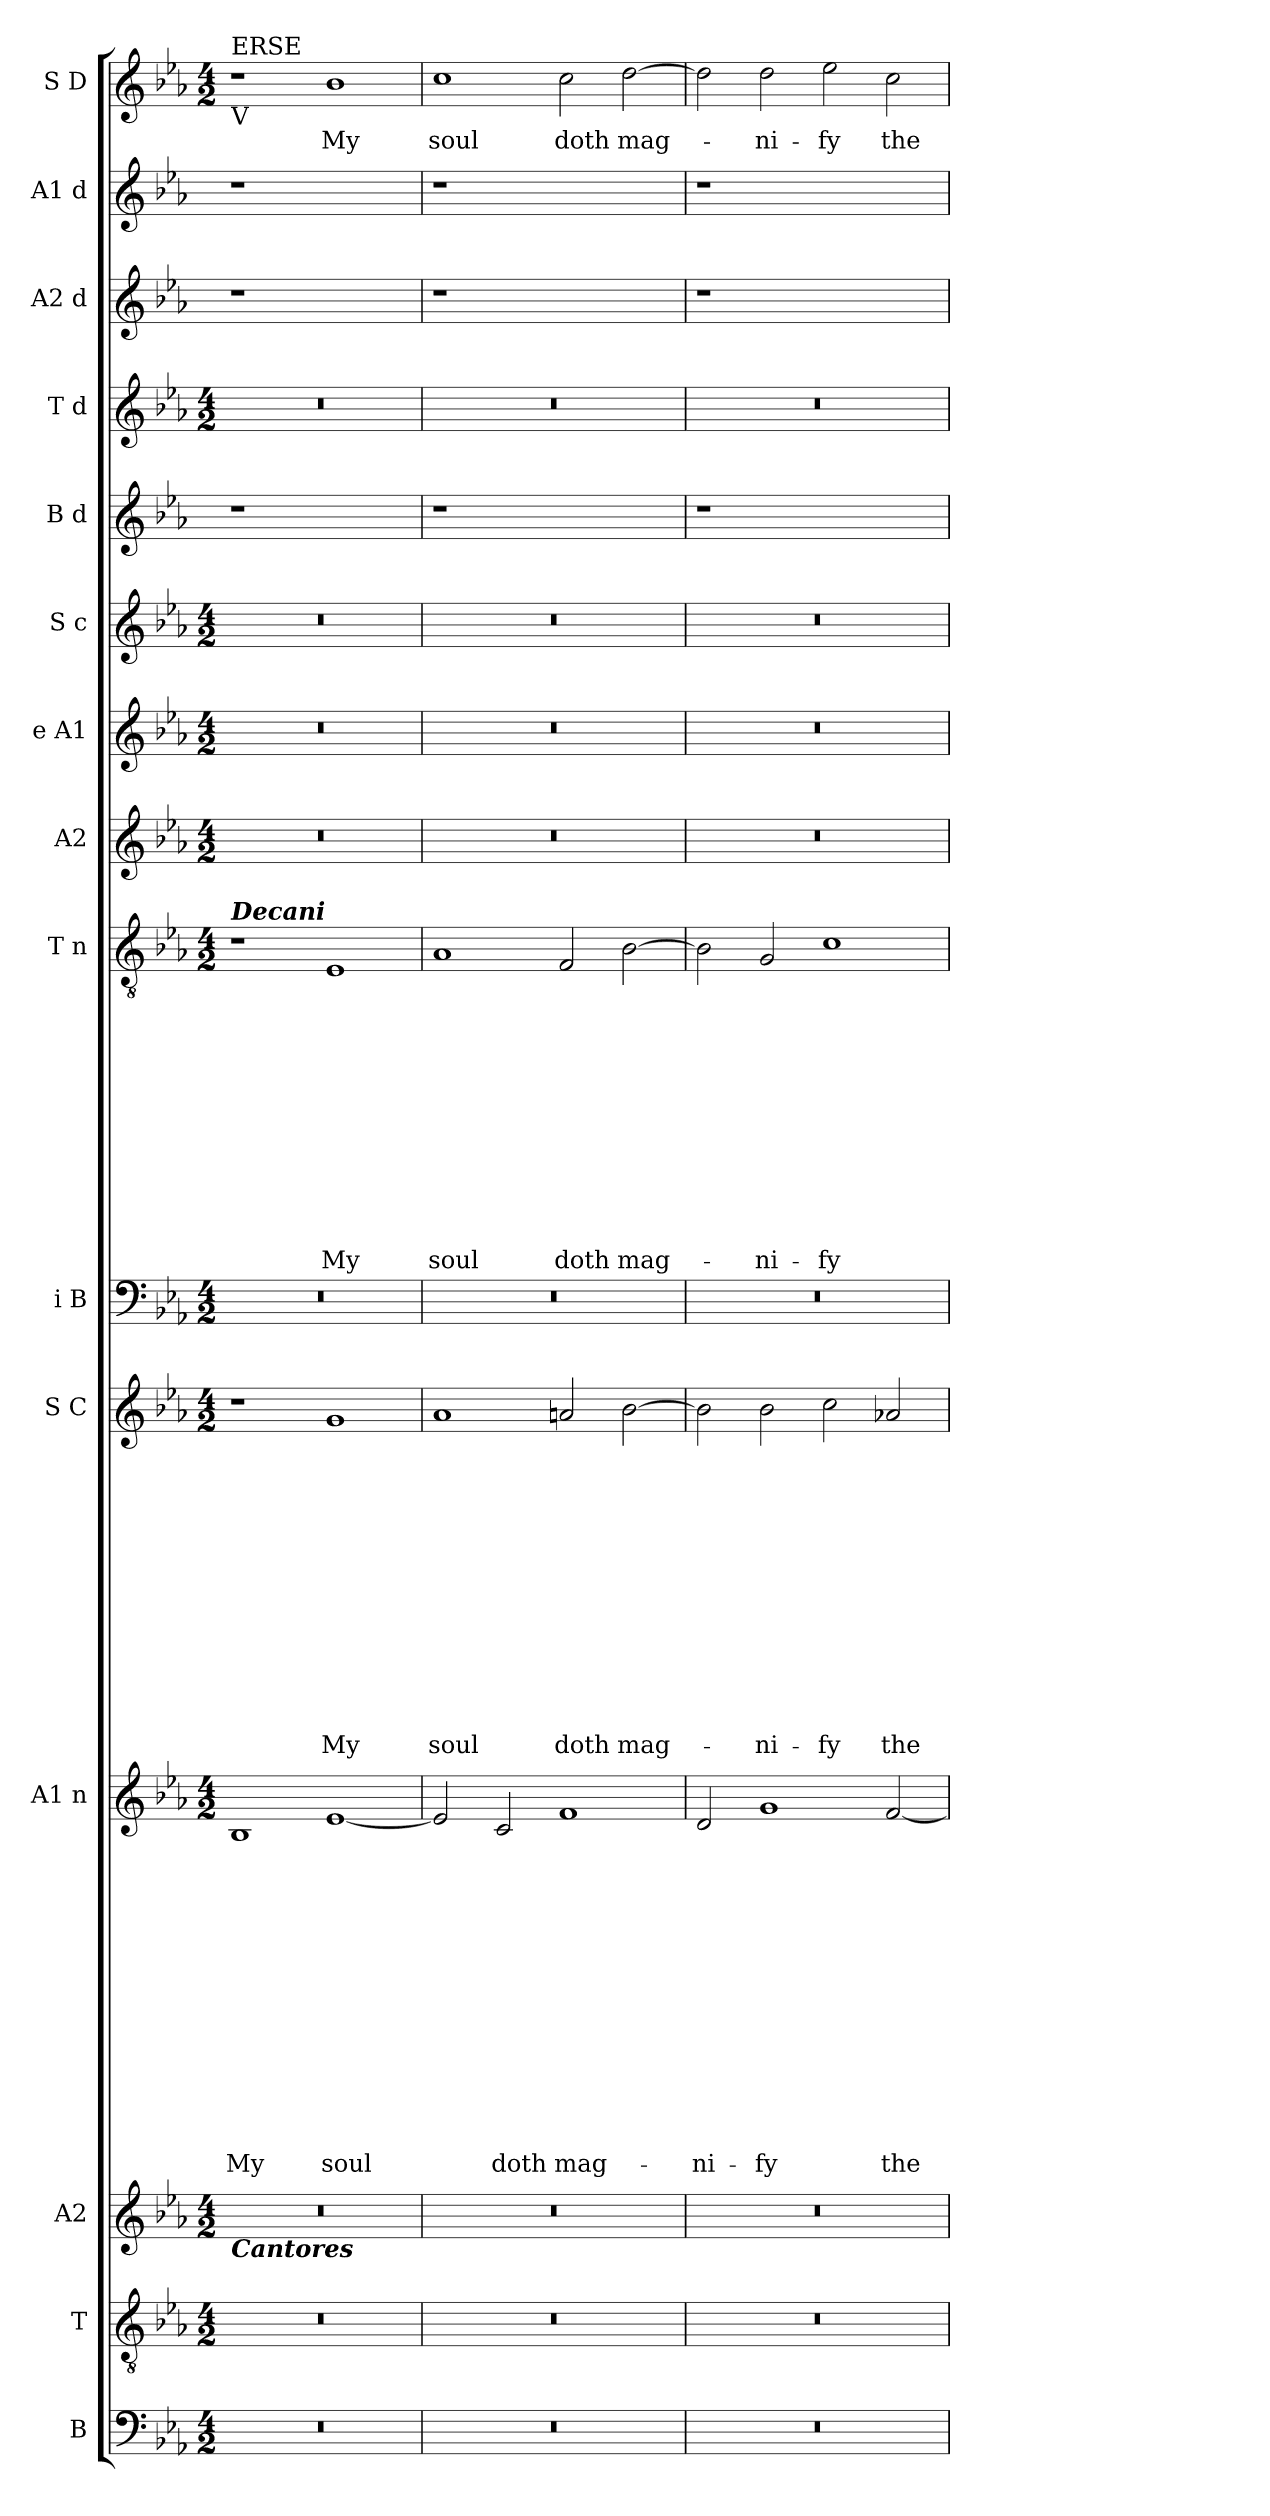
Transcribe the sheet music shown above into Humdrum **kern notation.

**kern	**kern	**kern	**kern	**text	**text	**text	**text	**text	**text	**text	**text	**text	**text	**text	**text	**text	**text	**kern	**text	**text	**text	**text	**text	**text	**text	**text	**text	**text	**text	**text	**text	**kern	**kern	**text	**text	**text	**text	**text	**text	**text	**text	**text	**text	**text	**text	**kern	**kern	**kern	**kern	**kern	**kern	**kern	**kern	**text
*part15	*part14	*part13	*part12	*part12	*part12	*part12	*part12	*part12	*part12	*part12	*part12	*part12	*part12	*part12	*part12	*part12	*part12	*part11	*part11	*part11	*part11	*part11	*part11	*part11	*part11	*part11	*part11	*part11	*part11	*part11	*part11	*part10	*part9	*part9	*part9	*part9	*part9	*part9	*part9	*part9	*part9	*part9	*part9	*part9	*part9	*part8	*part7	*part6	*part5	*part4	*part3	*part2	*part1	*part1
*staff15	*staff14	*staff13	*staff12	*staff12	*staff12	*staff12	*staff12	*staff12	*staff12	*staff12	*staff12	*staff12	*staff12	*staff12	*staff12	*staff12	*staff12	*staff11	*staff11	*staff11	*staff11	*staff11	*staff11	*staff11	*staff11	*staff11	*staff11	*staff11	*staff11	*staff11	*staff11	*staff10	*staff9	*staff9	*staff9	*staff9	*staff9	*staff9	*staff9	*staff9	*staff9	*staff9	*staff9	*staff9	*staff9	*staff8	*staff7	*staff6	*staff5	*staff4	*staff3	*staff2	*staff1	*staff1
*I"B	*I"T	*I"A2	*I"A1 n	*	*	*	*	*	*	*	*	*	*	*	*	*	*	*I"S C	*	*	*	*	*	*	*	*	*	*	*	*	*	*I"i B	*I"T n	*	*	*	*	*	*	*	*	*	*	*	*	*I"A2	*I"e A1	*I"S c	*I"B d	*I"T d	*I"A2 d	*I"A1 d	*I"S D	*
*	*	*	*	*	*	*	*	*	*	*	*	*	*	*	*	*	*	*	*	*	*	*	*	*	*	*	*	*	*	*	*	*	*	*	*	*	*	*	*	*	*	*	*	*	*	*	*	*I'S c	*I'B d	*I'T d	*I'A2 d	*I'A1 d	*I'S d	*
*clefF4	*clefGv2	*clefG2	*clefG2	*	*	*	*	*	*	*	*	*	*	*	*	*	*	*clefG2	*	*	*	*	*	*	*	*	*	*	*	*	*	*clefF4	*clefGv2	*	*	*	*	*	*	*	*	*	*	*	*	*clefG2	*clefG2	*clefG2	*clefG2	*clefG2	*clefG2	*clefG2	*clefG2	*
*k[b-e-a-]	*k[b-e-a-]	*k[b-e-a-]	*k[b-e-a-]	*	*	*	*	*	*	*	*	*	*	*	*	*	*	*k[b-e-a-]	*	*	*	*	*	*	*	*	*	*	*	*	*	*k[b-e-a-]	*k[b-e-a-]	*	*	*	*	*	*	*	*	*	*	*	*	*k[b-e-a-]	*k[b-e-a-]	*k[b-e-a-]	*k[b-e-a-]	*k[b-e-a-]	*k[b-e-a-]	*k[b-e-a-]	*k[b-e-a-]	*
*E-:	*E-:	*E-:	*E-:	*	*	*	*	*	*	*	*	*	*	*	*	*	*	*E-:	*	*	*	*	*	*	*	*	*	*	*	*	*	*E-:	*E-:	*	*	*	*	*	*	*	*	*	*	*	*	*E-:	*E-:	*E-:	*E-:	*E-:	*E-:	*E-:	*E-:	*
*M4/2	*M4/2	*M4/2	*M4/2	*	*	*	*	*	*	*	*	*	*	*	*	*	*	*M4/2	*	*	*	*	*	*	*	*	*	*	*	*	*	*M4/2	*M4/2	*	*	*	*	*	*	*	*	*	*	*	*	*M4/2	*M4/2	*M4/2	*	*M4/2	*	*	*M4/2	*
=1	=1	=1	=1	=1	=1	=1	=1	=1	=1	=1	=1	=1	=1	=1	=1	=1	=1	=1	=1	=1	=1	=1	=1	=1	=1	=1	=1	=1	=1	=1	=1	=1	=1	=1	=1	=1	=1	=1	=1	=1	=1	=1	=1	=1	=1	=1	=1	=1	=1	=1	=1	=1	=1	=1
!	!	!	!	!	!	!	!	!	!	!	!	!	!	!	!	!	!	!	!	!	!	!	!	!	!	!	!	!	!	!	!	!	!	!	!	!	!	!	!	!	!	!	!	!	!	!	!	!	!	!	!	!	!LO:TX:b:t=V	!
!	!	!	!	!	!	!	!	!	!	!	!	!	!	!	!	!	!	!	!	!	!	!	!	!	!	!	!	!	!	!	!	!	!	!	!	!	!	!	!	!	!	!	!	!	!	!	!	!	!	!	!	!	!LO:TX:t=ERSE	!
!	!	!	!	!	!	!	!	!	!	!	!	!	!	!	!	!	!	!	!	!	!	!	!	!	!	!	!	!	!	!	!	!	!LO:TX:a:Bi:t=Decani	!	!	!	!	!	!	!	!	!	!	!	!	!	!	!	!	!	!	!	!	!
!	!	!LO:TX:b:Bi:t=Cantores	!	!	!	!	!	!	!	!	!	!	!	!	!	!	!	!	!	!	!	!	!	!	!	!	!	!	!	!	!	!	!	!	!	!	!	!	!	!	!	!	!	!	!	!	!	!	!	!	!	!	!	!
!LO:N:vis=1	!LO:N:vis=1	!LO:N:vis=1	!	!	!	!	!	!	!	!	!	!	!	!	!	!	!LO:LY:b	!	!	!	!	!	!	!	!	!	!	!	!	!	!	!LO:N:vis=1	!	!	!	!	!	!	!	!	!	!	!	!	!	!LO:N:vis=1	!LO:N:vis=1	!	!	!	!	!	!	!
0r	0r	0r	1B-	.	.	.	.	.	.	.	.	.	.	.	.	.	My	1r	.	.	.	.	.	.	.	.	.	.	.	.	.	0r	1r	.	.	.	.	.	.	.	.	.	.	.	.	0r	0r	0r	1r	0r	1r	1r	1r	.
!	!	!	!	!	!	!	!	!	!	!	!	!	!	!	!	!	!LO:LY:b	!	!	!	!	!	!	!	!	!	!	!	!	!	!LO:LY:b	!	!	!	!	!	!	!	!	!	!	!	!	!	!LO:LY:b	!	!	!	!	!	!	!	!	!LO:LY:b
.	.	.	[<1e-	.	.	.	.	.	.	.	.	.	.	.	.	.	soul	1g	.	.	.	.	.	.	.	.	.	.	.	.	My	.	1E-	.	.	.	.	.	.	.	.	.	.	.	My	.	.	.	1ryy	.	1ryy	1ryy	1b-	My
=2	=2	=2	=2	=2	=2	=2	=2	=2	=2	=2	=2	=2	=2	=2	=2	=2	=2	=2	=2	=2	=2	=2	=2	=2	=2	=2	=2	=2	=2	=2	=2	=2	=2	=2	=2	=2	=2	=2	=2	=2	=2	=2	=2	=2	=2	=2	=2	=2	=2	=2	=2	=2	=2	=2
!LO:N:vis=1	!LO:N:vis=1	!LO:N:vis=1	!	!	!	!	!	!	!	!	!	!	!	!	!	!	!	!	!	!	!	!	!	!	!	!	!	!	!	!	!LO:LY:b	!LO:N:vis=1	!	!	!	!	!	!	!	!	!	!	!	!	!LO:LY:b	!LO:N:vis=1	!LO:N:vis=1	!	!	!	!	!	!	!LO:LY:b
0r	0r	0r	2e-/]	.	.	.	.	.	.	.	.	.	.	.	.	.	.	1a-	.	.	.	.	.	.	.	.	.	.	.	.	soul	0r	1A-	.	.	.	.	.	.	.	.	.	.	.	soul	0r	0r	0r	1r	0r	1r	1r	1cc	soul
!	!	!	!	!	!	!	!	!	!	!	!	!	!	!	!	!	!LO:LY:b	!	!	!	!	!	!	!	!	!	!	!	!	!	!	!	!	!	!	!	!	!	!	!	!	!	!	!	!	!	!	!	!	!	!	!	!	!
.	.	.	2c/	.	.	.	.	.	.	.	.	.	.	.	.	.	doth	.	.	.	.	.	.	.	.	.	.	.	.	.	.	.	.	.	.	.	.	.	.	.	.	.	.	.	.	.	.	.	.	.	.	.	.	.
!	!	!	!	!	!	!	!	!	!	!	!	!	!	!	!	!	!LO:LY:b	!	!	!	!	!	!	!	!	!	!	!	!	!	!LO:LY:b	!	!	!	!	!	!	!	!	!	!	!	!	!	!LO:LY:b	!	!	!	!	!	!	!	!	!LO:LY:b
.	.	.	1f	.	.	.	.	.	.	.	.	.	.	.	.	.	mag-	2an/	.	.	.	.	.	.	.	.	.	.	.	.	doth	.	2F/	.	.	.	.	.	.	.	.	.	.	.	doth	.	.	.	1ryy	.	1ryy	1ryy	2cc\	doth
!	!	!	!	!	!	!	!	!	!	!	!	!	!	!	!	!	!	!	!	!	!	!	!	!	!	!	!	!	!	!	!LO:LY:b	!	!	!	!	!	!	!	!	!	!	!	!	!	!LO:LY:b	!	!	!	!	!	!	!	!	!LO:LY:b
.	.	.	.	.	.	.	.	.	.	.	.	.	.	.	.	.	.	[>2b-\	.	.	.	.	.	.	.	.	.	.	.	.	mag-	.	[>2B-\	.	.	.	.	.	.	.	.	.	.	.	mag-	.	.	.	.	.	.	.	[>2dd\	mag-
=3	=3	=3	=3	=3	=3	=3	=3	=3	=3	=3	=3	=3	=3	=3	=3	=3	=3	=3	=3	=3	=3	=3	=3	=3	=3	=3	=3	=3	=3	=3	=3	=3	=3	=3	=3	=3	=3	=3	=3	=3	=3	=3	=3	=3	=3	=3	=3	=3	=3	=3	=3	=3	=3	=3
!LO:N:vis=1	!LO:N:vis=1	!LO:N:vis=1	!	!	!	!	!	!	!	!	!	!	!	!	!	!	!LO:LY:b	!	!	!	!	!	!	!	!	!	!	!	!	!	!	!LO:N:vis=1	!	!	!	!	!	!	!	!	!	!	!	!	!	!LO:N:vis=1	!LO:N:vis=1	!	!	!	!	!	!	!
0r	0r	0r	2d/	.	.	.	.	.	.	.	.	.	.	.	.	.	-ni-	2b-\]	.	.	.	.	.	.	.	.	.	.	.	.	.	0r	2B-\]	.	.	.	.	.	.	.	.	.	.	.	.	0r	0r	0r	1r	0r	1r	1r	2dd\]	.
!	!	!	!	!	!	!	!	!	!	!	!	!	!	!	!	!	!LO:LY:b	!	!	!	!	!	!	!	!	!	!	!	!	!	!LO:LY:b	!	!	!	!	!	!	!	!	!	!	!	!	!	!LO:LY:b	!	!	!	!	!	!	!	!	!LO:LY:b
.	.	.	1g	.	.	.	.	.	.	.	.	.	.	.	.	.	-fy	2b-\	.	.	.	.	.	.	.	.	.	.	.	.	-ni-	.	2G/	.	.	.	.	.	.	.	.	.	.	.	-ni-	.	.	.	.	.	.	.	2dd\	-ni-
!	!	!	!	!	!	!	!	!	!	!	!	!	!	!	!	!	!	!	!	!	!	!	!	!	!	!	!	!	!	!	!LO:LY:b	!	!	!	!	!	!	!	!	!	!	!	!	!	!LO:LY:b	!	!	!	!	!	!	!	!	!LO:LY:b
.	.	.	.	.	.	.	.	.	.	.	.	.	.	.	.	.	.	2cc\	.	.	.	.	.	.	.	.	.	.	.	.	-fy	.	1c	.	.	.	.	.	.	.	.	.	.	.	-fy	.	.	.	1ryy	.	1ryy	1ryy	2ee-\	-fy
!	!	!	!	!	!	!	!	!	!	!	!	!	!	!	!	!	!LO:LY:b	!	!	!	!	!	!	!	!	!	!	!	!	!	!LO:LY:b	!	!	!	!	!	!	!	!	!	!	!	!	!	!	!	!	!	!	!	!	!	!	!LO:LY:b
.	.	.	[<2f/	.	.	.	.	.	.	.	.	.	.	.	.	.	the	2a-X/	.	.	.	.	.	.	.	.	.	.	.	.	the	.	.	.	.	.	.	.	.	.	.	.	.	.	.	.	.	.	.	.	.	.	2cc\	the
=	=	=	=	=	=	=	=	=	=	=	=	=	=	=	=	=	=	=	=	=	=	=	=	=	=	=	=	=	=	=	=	=	=	=	=	=	=	=	=	=	=	=	=	=	=	=	=	=	=	=	=	=	=	=
*-	*-	*-	*-	*-	*-	*-	*-	*-	*-	*-	*-	*-	*-	*-	*-	*-	*-	*-	*-	*-	*-	*-	*-	*-	*-	*-	*-	*-	*-	*-	*-	*-	*-	*-	*-	*-	*-	*-	*-	*-	*-	*-	*-	*-	*-	*-	*-	*-	*-	*-	*-	*-	*-	*-
